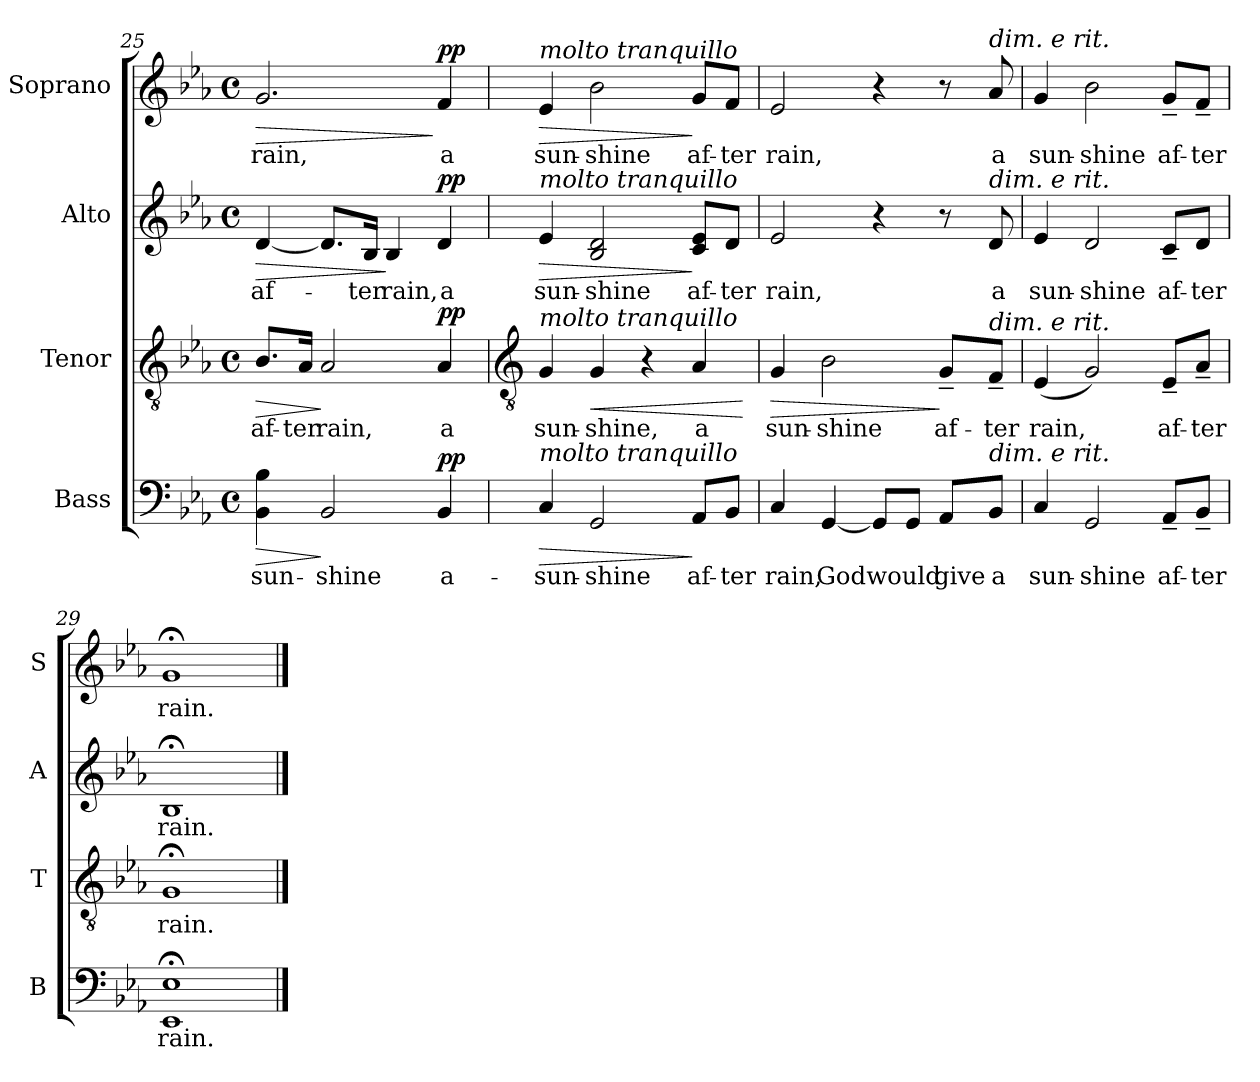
**kern	**text	**dynam	**kern	**text	**dynam	**kern	**text	**dynam	**kern	**text	**dynam
*part4	*part4	*part4	*part3	*part3	*part3	*part2	*part2	*part2	*part1	*part1	*part1
*staff4	*staff4	*staff4	*staff3	*staff3	*staff3	*staff2	*staff2	*staff2	*staff1	*staff1	*staff1
*I"Bass	*	*	*I"Tenor	*	*	*I"Alto	*	*	*I"Soprano	*	*
*I'B	*	*	*I'T	*	*	*I'A	*	*	*I'S	*	*
*clefF4	*	*	*clefGv2	*	*	*clefG2	*	*	*clefG2	*	*
*k[b-e-a-]	*	*	*k[b-e-a-]	*	*	*k[b-e-a-]	*	*	*k[b-e-a-]	*	*
*E-:	*	*	*E-:	*	*	*E-:	*	*	*E-:	*	*
*M4/4	*	*	*M4/4	*	*	*M4/4	*	*	*M4/4	*	*
*met(c)	*	*	*met(c)	*	*	*met(c)	*	*	*met(c)	*	*
=25	=25	=25	=25	=25	=25	=25	=25	=25	=25	=25	=25
!	!LO:LY:b	!LO:HP:b	!	!LO:LY:b	!LO:HP:b	!	!LO:LY:b	!LO:HP:b	!	!LO:LY:b	!LO:HP:b
4BB-\ 4B-\	sun-	>	8.B-/L	af-	>	[4d/	af-	>	2.g/	rain,	>
!	!	!	!	!LO:LY:b	!	!	!	!	!	!	!
.	.	.	16A-/Jk	-ter	.	.	.	.	.	.	.
!	!LO:LY:b	!	!	!LO:LY:b	!	!	!	!	!	!	!
2BB-/	-shine	]	2A-/	rain,	]	8.d/L]	.	.	.	.	.
!	!	!	!	!	!	!	!LO:LY:b	!	!	!	!
.	.	.	.	.	.	16B-/Jk	-ter	.	.	.	.
!	!	!	!	!	!	!	!LO:LY:b	!	!	!	!
.	.	.	.	.	.	4B-/	rain,	]	.	.	.
!	!LO:LY:b	!LO:DY:a	!	!LO:LY:b	!LO:DY:a	!	!LO:LY:b	!LO:DY:a	!	!LO:LY:b	!LO:DY:n=1:a
4BB-/	a-	pp	4A-/	a	pp	4d/	a	pp	4f/	a	] pp
!!LO:LB:g=z
=26	=26	=26	=26	=26	=26	=26	=26	=26	=26	=26	=26
*	*	*	*clefGv2	*	*	*	*	*	*	*	*
!	!	!	!	!	!	!	!	!	!LO:TX:a:i:t=molto tranquillo	!	!
!	!	!	!	!	!	!LO:TX:a:i:t=molto tranquillo	!	!	!	!	!
!	!	!	!LO:TX:a:i:t=molto tranquillo	!	!	!	!	!	!	!	!
!LO:TX:a:i:t=molto tranquillo	!	!	!	!	!	!	!	!	!	!	!
!	!LO:LY:b	!LO:HP:b	!	!LO:LY:b	!	!	!LO:LY:b	!LO:HP:b	!	!LO:LY:b	!LO:HP:b
4C/	-sun-	>	4G/	sun-	.	4e-/	sun-	>	4e-/	sun-	>
!	!LO:LY:b	!	!	!LO:LY:b	!LO:HP:b	!	!LO:LY:b	!	!	!LO:LY:b	!
2GG/	-shine	.	4G/	-shine,	<	2B-/ 2d/	-shine	.	2b-\	-shine	.
.	.	.	4r	.	.	.	.	.	.	.	.
!	!LO:LY:b	!	!	!LO:LY:b	!	!	!LO:LY:b	!	!	!LO:LY:b	!
8AA-/L	af-	]	4A-/	a	.	8c/ 8e-/L	af-	]	8g/L	af-	]
!	!LO:LY:b	!	!	!	!	!	!LO:LY:b	!	!	!LO:LY:b	!
8BB-/J	-ter	.	.	.	.	8d/J	-ter	.	8f/J	-ter	.
.	.	.	.	.	[	.	.	.	.	.	.
=27	=27	=27	=27	=27	=27	=27	=27	=27	=27	=27	=27
!	!LO:LY:b	!	!	!LO:LY:b	!LO:HP:b	!	!LO:LY:b	!	!	!LO:LY:b	!
4C/	rain,	.	4G/	sun-	>	2e-/	rain,	.	2e-/	rain,	.
!	!LO:LY:b	!	!	!LO:LY:b	!	!	!	!	!	!	!
[4GG/	God	.	2B-\	-shine	.	.	.	.	.	.	.
!	!LO:LY:b	!	!	!	!	!	!	!	!	!	!
8GG/L]	would	.	.	.	.	4r	.	.	4r	.	.
8GG/J	.	.	.	.	.	.	.	.	.	.	.
!	!LO:LY:b	!	!	!LO:LY:b	!	!	!	!	!	!	!
8AA-/L	give	.	8G~/L	af-	]	8r	.	.	8r	.	.
!	!	!	!	!	!	!	!	!	!LO:TX:a:i:t=dim. e rit.	!	!
!	!	!	!	!	!	!LO:TX:a:i:t=dim. e rit.	!	!	!	!	!
!	!	!	!LO:TX:a:i:t=dim. e rit.	!	!	!	!	!	!	!	!
!LO:TX:a:i:t=dim. e rit.	!	!	!	!	!	!	!	!	!	!	!
!	!LO:LY:b	!	!	!LO:LY:b	!	!	!LO:LY:b	!	!	!LO:LY:b	!
8BB-/J	a	.	8F~/J	-ter	.	8d/	a	.	8a-/	a	.
=28	=28	=28	=28	=28	=28	=28	=28	=28	=28	=28	=28
!	!LO:LY:b	!	!	!LO:LY:b	!	!	!LO:LY:b	!	!	!LO:LY:b	!
4C/	sun-	.	(<4E-/	rain,	.	4e-/	sun-	.	4g/	sun-	.
!	!LO:LY:b	!	!	!	!	!	!LO:LY:b	!	!	!LO:LY:b	!
2GG/	-shine	.	2G/)	.	.	2d/	-shine	.	2b-\	-shine	.
!	!LO:LY:b	!	!	!LO:LY:b	!	!	!LO:LY:b	!	!	!LO:LY:b	!
8AA-~/L	af-	.	8E-~/L	af-	.	8c~/L	af-	.	8g~/L	af-	.
!	!LO:LY:b	!	!	!LO:LY:b	!	!	!LO:LY:b	!	!	!LO:LY:b	!
8BB-~/J	-ter	.	8A-~/J	-ter	.	8d/J	-ter	.	8f~/J	-ter	.
=29	=29	=29	=29	=29	=29	=29	=29	=29	=29	=29	=29
!	!LO:LY:b	!	!	!LO:LY:b	!	!	!LO:LY:b	!	!	!LO:LY:b	!
1EE-;< 1E-;<	rain.	.	1G;<	rain.	.	1B-;<	rain.	.	1g;<	rain.	.
==	==	==	==	==	==	==	==	==	==	==	==
*-	*-	*-	*-	*-	*-	*-	*-	*-	*-	*-	*-
